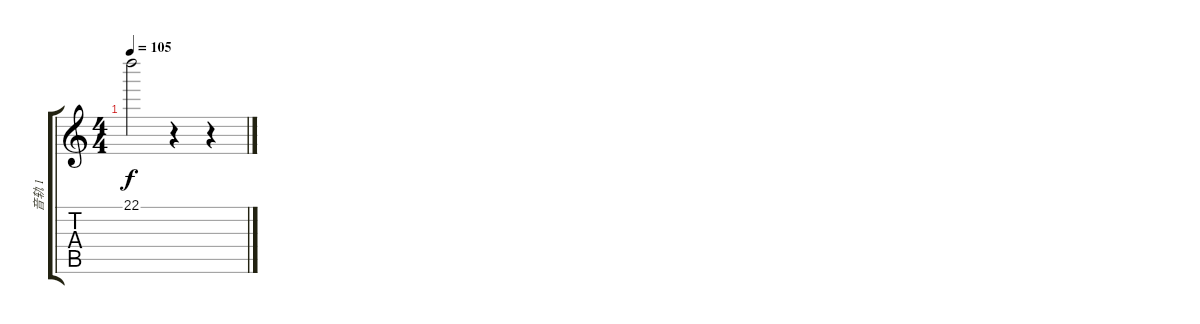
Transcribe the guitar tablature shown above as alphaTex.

\track ("音轨 1" "音轨 1") {instrument overdrivenguitar}
\staff {score tabs}
\tuning (E4 B3 G3 D3 A2 E2) {hide}
\ts (4 4)
\tempo 105
\clef g2
\ks c
22.1.2{dy f} r.4 r.4
